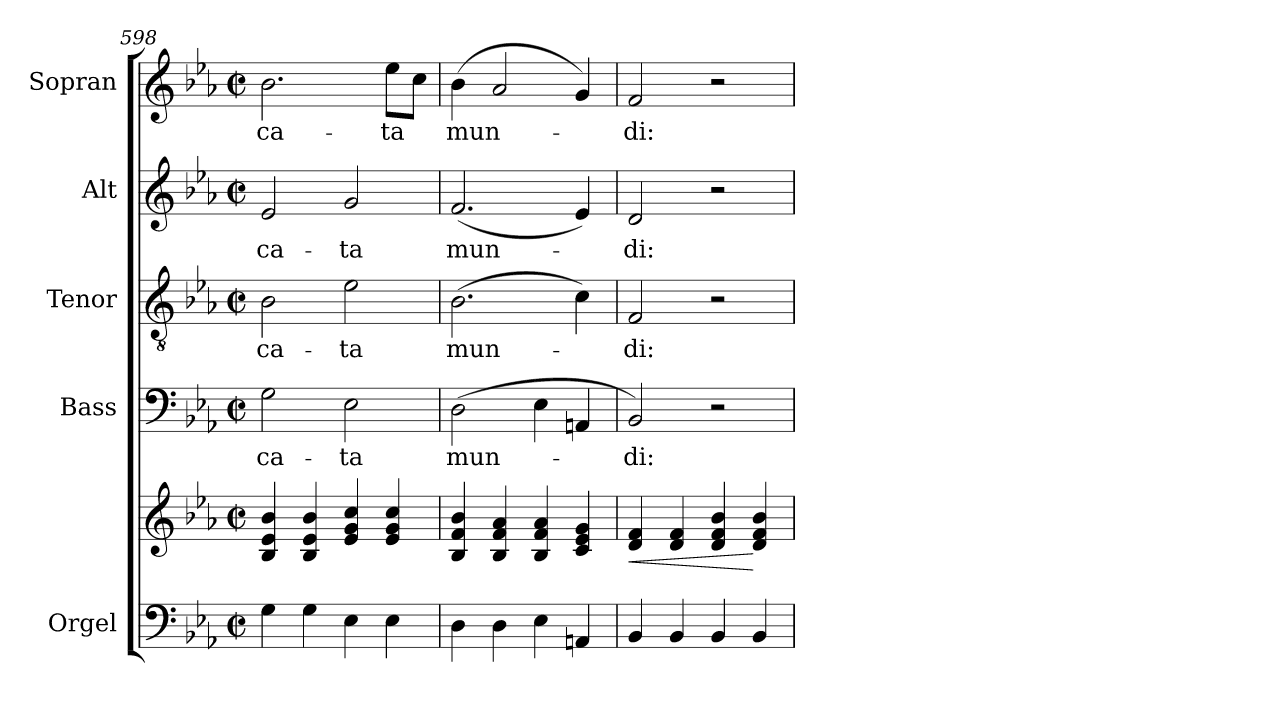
**kern	**kern	**dynam	**kern	**text	**kern	**text	**kern	**text	**kern	**text
*part5	*part5	*part5	*part4	*part4	*part3	*part3	*part2	*part2	*part1	*part1
*staff6	*staff5	*staff5/6	*staff4	*staff4	*staff3	*staff3	*staff2	*staff2	*staff1	*staff1
*I"Orgel	*	*	*I"Bass	*	*I"Tenor	*	*I"Alt	*	*I"Sopran	*
*I'Org.	*	*	*I'B.	*	*I'T.	*	*I'A.	*	*I'S.	*
*clefF4	*clefG2	*	*clefF4	*	*clefGv2	*	*clefG2	*	*clefG2	*
*k[b-e-a-]	*k[b-e-a-]	*	*k[b-e-a-]	*	*k[b-e-a-]	*	*k[b-e-a-]	*	*k[b-e-a-]	*
*E-:	*E-:	*	*E-:	*	*E-:	*	*E-:	*	*E-:	*
*M2/2	*M2/2	*	*M2/2	*	*M2/2	*	*M2/2	*	*M2/2	*
*met(c|)	*met(c|)	*	*met(c|)	*	*met(c|)	*	*met(c|)	*	*met(c|)	*
=598	=598	=598	=598	=598	=598	=598	=598	=598	=598	=598
!	!	!	!	!LO:LY:b	!	!LO:LY:b	!	!LO:LY:b	!	!LO:LY:b
4G\	4B-/ 4e-/ 4b-/	.	2G\	-ca-	2B-\	-ca-	2e-/	-ca-	2.b-\	-ca-
4G\	4B-/ 4e-/ 4b-/	.	.	.	.	.	.	.	.	.
!	!	!	!	!LO:LY:b	!	!LO:LY:b	!	!LO:LY:b	!	!
4E-\	4e-/ 4g/ 4cc/	.	2E-\	-ta	2e-\	-ta	2g/	-ta	.	.
!	!	!	!	!	!	!	!	!	!	!LO:LY:b
4E-\	4e-/ 4g/ 4cc/	.	.	.	.	.	.	.	8ee-\L	-ta
.	.	.	.	.	.	.	.	.	8cc\J	.
=599	=599	=599	=599	=599	=599	=599	=599	=599	=599	=599
!	!	!	!	!LO:LY:b	!	!LO:LY:b	!	!LO:LY:b	!	!LO:LY:b
4D\	4B-/ 4f/ 4b-/	.	(>2D\	mun-	(>2.B-\	mun-	(<2.f/	mun-	(>4b-\	mun-
4D\	4B-/ 4f/ 4a-/	.	.	.	.	.	.	.	2a-/	.
4E-\	4B-/ 4f/ 4a-/	.	4E-\	.	.	.	.	.	.	.
4AAn/	4c/ 4e-/ 4g/	.	4AAn/	.	4c\)	.	4e-/)	.	4g/)	.
=600	=600	=600	=600	=600	=600	=600	=600	=600	=600	=600
!	!	!LO:HP:b	!	!LO:LY:b	!	!LO:LY:b	!	!LO:LY:b	!	!LO:LY:b
4BB-/	4d/ 4f/	<	2BB-/)	-di:	2F/	-di:	2d/	-di:	2f/	-di:
4BB-/	4d/ 4f/	.	.	.	.	.	.	.	.	.
4BB-/	4d/ 4f/ 4b-/	.	2r	.	2r	.	2r	.	2r	.
4BB-/	4d/ 4f/ 4b-/	[	.	.	.	.	.	.	.	.
=	=	=	=	=	=	=	=	=	=	=
*-	*-	*-	*-	*-	*-	*-	*-	*-	*-	*-
